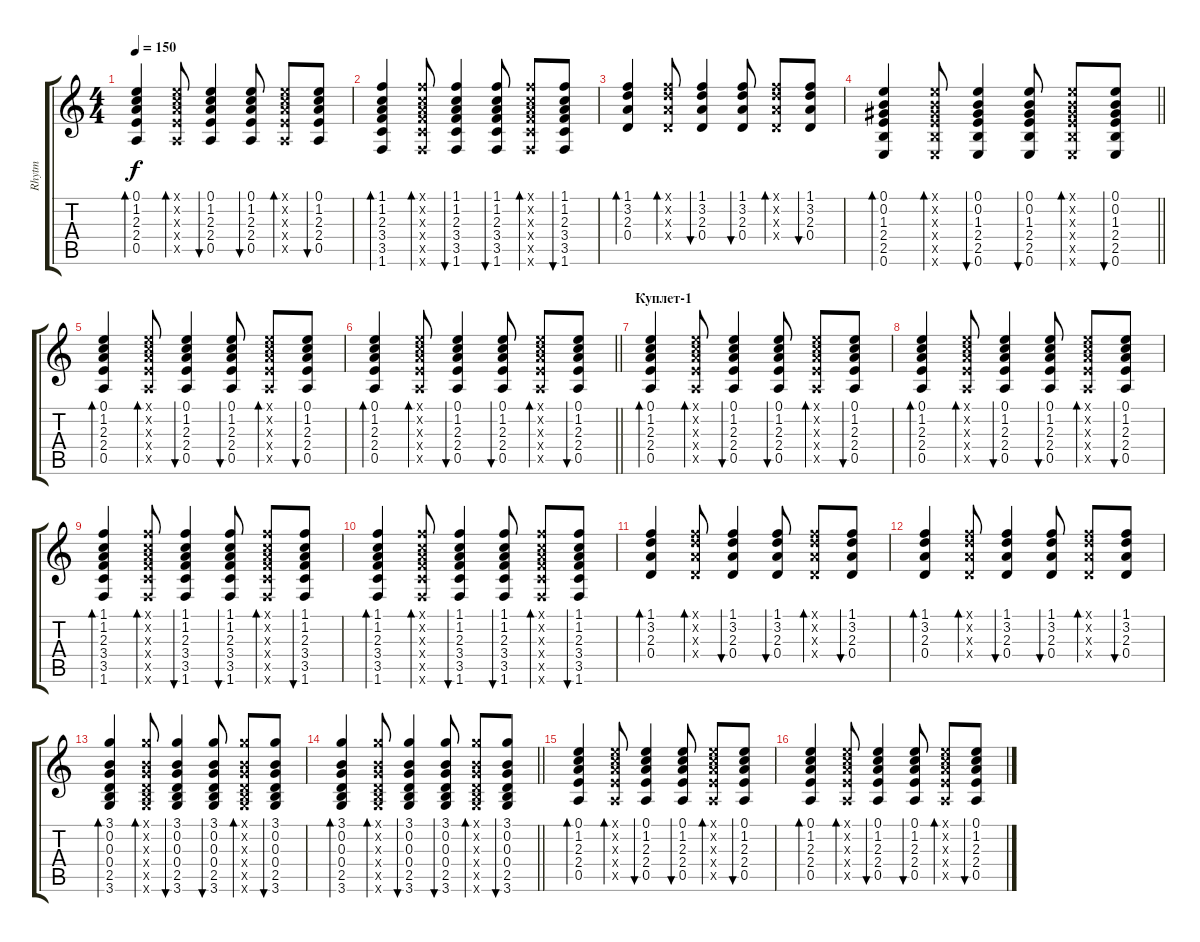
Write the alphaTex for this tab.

\track ("Rhytm" "Rhytm") {instrument acousticguitarsteel}
\staff {score tabs}
\tuning (E4 B3 G3 D3 A2 E2) {hide}
\ts (4 4)
\tempo 150
\clef g2
\ks c
(0.1 1.2 2.3 2.4 0.5).4{bd 60 dy f} (0.1{x} 1.2{x} 2.3{x} 2.4{x} 0.5{x}).8{bd 60} (0.1 1.2 2.3 2.4 0.5).4{bu 60} (0.1 1.2 2.3 2.4 0.5).8{bu 60} (0.1{x} 1.2{x} 2.3{x} 2.4{x} 0.5{x}).8{bd 60} (0.1 1.2 2.3 2.4 0.5).8{bu 60} |
(1.1 1.2 2.3 3.4 3.5 1.6).4{bd 60} (1.1{x} 1.2{x} 2.3{x} 3.4{x} 3.5{x} 1.6{x}).8{bd 60} (1.1 1.2 2.3 3.4 3.5 1.6).4{bu 60} (1.1 1.2 2.3 3.4 3.5 1.6).8{bu 60} (1.1{x} 1.2{x} 2.3{x} 3.4{x} 3.5{x} 1.6{x}).8{bd 60} (1.1 1.2 2.3 3.4 3.5 1.6).8{bu 60} |
(1.1 3.2 2.3 0.4).4{bd 60} (1.1{x} 3.2{x} 2.3{x} 0.4{x}).8{bd 60} (1.1 3.2 2.3 0.4).4{bu 60} (1.1 3.2 2.3 0.4).8{bu 60} (1.1{x} 3.2{x} 2.3{x} 0.4{x}).8{bd 60} (1.1 3.2 2.3 0.4).8{bu 60} |
\barLineRight lightlight
(0.1 0.2 1.3 2.4 2.5 0.6).4{bd 60} (0.1{x} 0.2{x} 1.3{x} 2.4{x} 2.5{x} 0.6{x}).8{bd 60} (0.1 0.2 1.3 2.4 2.5 0.6).4{bu 60} (0.1 0.2 1.3 2.4 2.5 0.6).8{bu 60} (0.1{x} 0.2{x} 1.3{x} 2.4{x} 2.5{x} 0.6{x}).8{bd 60} (0.1 0.2 1.3 2.4 2.5 0.6).8{bu 60} |
(0.1 1.2 2.3 2.4 0.5).4{bd 60} (0.1{x} 1.2{x} 2.3{x} 2.4{x} 0.5{x}).8{bd 60} (0.1 1.2 2.3 2.4 0.5).4{bu 60} (0.1 1.2 2.3 2.4 0.5).8{bu 60} (0.1{x} 1.2{x} 2.3{x} 2.4{x} 0.5{x}).8{bd 60} (0.1 1.2 2.3 2.4 0.5).8{bu 60} |
\barLineRight lightlight
(0.1 1.2 2.3 2.4 0.5).4{bd 60} (0.1{x} 1.2{x} 2.3{x} 2.4{x} 0.5{x}).8{bd 60} (0.1 1.2 2.3 2.4 0.5).4{bu 60} (0.1 1.2 2.3 2.4 0.5).8{bu 60} (0.1{x} 1.2{x} 2.3{x} 2.4{x} 0.5{x}).8{bd 60} (0.1 1.2 2.3 2.4 0.5).8{bu 60} |
\section ("" "Куплет-1")
(0.1 1.2 2.3 2.4 0.5).4{bd 60} (0.1{x} 1.2{x} 2.3{x} 2.4{x} 0.5{x}).8{bd 60} (0.1 1.2 2.3 2.4 0.5).4{bu 60} (0.1 1.2 2.3 2.4 0.5).8{bu 60} (0.1{x} 1.2{x} 2.3{x} 2.4{x} 0.5{x}).8{bd 60} (0.1 1.2 2.3 2.4 0.5).8{bu 60} |
(0.1 1.2 2.3 2.4 0.5).4{bd 60} (0.1{x} 1.2{x} 2.3{x} 2.4{x} 0.5{x}).8{bd 60} (0.1 1.2 2.3 2.4 0.5).4{bu 60} (0.1 1.2 2.3 2.4 0.5).8{bu 60} (0.1{x} 1.2{x} 2.3{x} 2.4{x} 0.5{x}).8{bd 60} (0.1 1.2 2.3 2.4 0.5).8{bu 60} |
(1.1 1.2 2.3 3.4 3.5 1.6).4{bd 60} (1.1{x} 1.2{x} 2.3{x} 3.4{x} 3.5{x} 1.6{x}).8{bd 60} (1.1 1.2 2.3 3.4 3.5 1.6).4{bu 60} (1.1 1.2 2.3 3.4 3.5 1.6).8{bu 60} (1.1{x} 1.2{x} 2.3{x} 3.4{x} 3.5{x} 1.6{x}).8{bd 60} (1.1 1.2 2.3 3.4 3.5 1.6).8{bu 60} |
(1.1 1.2 2.3 3.4 3.5 1.6).4{bd 60} (1.1{x} 1.2{x} 2.3{x} 3.4{x} 3.5{x} 1.6{x}).8{bd 60} (1.1 1.2 2.3 3.4 3.5 1.6).4{bu 60} (1.1 1.2 2.3 3.4 3.5 1.6).8{bu 60} (1.1{x} 1.2{x} 2.3{x} 3.4{x} 3.5{x} 1.6{x}).8{bd 60} (1.1 1.2 2.3 3.4 3.5 1.6).8{bu 60} |
(1.1 3.2 2.3 0.4).4{bd 60} (1.1{x} 3.2{x} 2.3{x} 0.4{x}).8{bd 60} (1.1 3.2 2.3 0.4).4{bu 60} (1.1 3.2 2.3 0.4).8{bu 60} (1.1{x} 3.2{x} 2.3{x} 0.4{x}).8{bd 60} (1.1 3.2 2.3 0.4).8{bu 60} |
(1.1 3.2 2.3 0.4).4{bd 60} (1.1{x} 3.2{x} 2.3{x} 0.4{x}).8{bd 60} (1.1 3.2 2.3 0.4).4{bu 60} (1.1 3.2 2.3 0.4).8{bu 60} (1.1{x} 3.2{x} 2.3{x} 0.4{x}).8{bd 60} (1.1 3.2 2.3 0.4).8{bu 60} |
(3.1 0.2 0.3 0.4 2.5 3.6).4{bd 60} (3.1{x} 0.2{x} 0.3{x} 0.4{x} 2.5{x} 3.6{x}).8{bd 60} (3.1 0.2 0.3 0.4 2.5 3.6).4{bu 60} (3.1 0.2 0.3 0.4 2.5 3.6).8{bu 60} (3.1{x} 0.2{x} 0.3{x} 0.4{x} 2.5{x} 3.6{x}).8{bd 60} (3.1 0.2 0.3 0.4 2.5 3.6).8{bu 60} |
\barLineRight lightlight
(3.1 0.2 0.3 0.4 2.5 3.6).4{bd 60} (3.1{x} 0.2{x} 0.3{x} 0.4{x} 2.5{x} 3.6{x}).8{bd 60} (3.1 0.2 0.3 0.4 2.5 3.6).4{bu 60} (3.1 0.2 0.3 0.4 2.5 3.6).8{bu 60} (3.1{x} 0.2{x} 0.3{x} 0.4{x} 2.5{x} 3.6{x}).8{bd 60} (3.1 0.2 0.3 0.4 2.5 3.6).8{bu 60} |
(0.1 1.2 2.3 2.4 0.5).4{bd 60} (0.1{x} 1.2{x} 2.3{x} 2.4{x} 0.5{x}).8{bd 60} (0.1 1.2 2.3 2.4 0.5).4{bu 60} (0.1 1.2 2.3 2.4 0.5).8{bu 60} (0.1{x} 1.2{x} 2.3{x} 2.4{x} 0.5{x}).8{bd 60} (0.1 1.2 2.3 2.4 0.5).8{bu 60} |
(0.1 1.2 2.3 2.4 0.5).4{bd 60} (0.1{x} 1.2{x} 2.3{x} 2.4{x} 0.5{x}).8{bd 60} (0.1 1.2 2.3 2.4 0.5).4{bu 60} (0.1 1.2 2.3 2.4 0.5).8{bu 60} (0.1{x} 1.2{x} 2.3{x} 2.4{x} 0.5{x}).8{bd 60} (0.1 1.2 2.3 2.4 0.5).8{bu 60}
